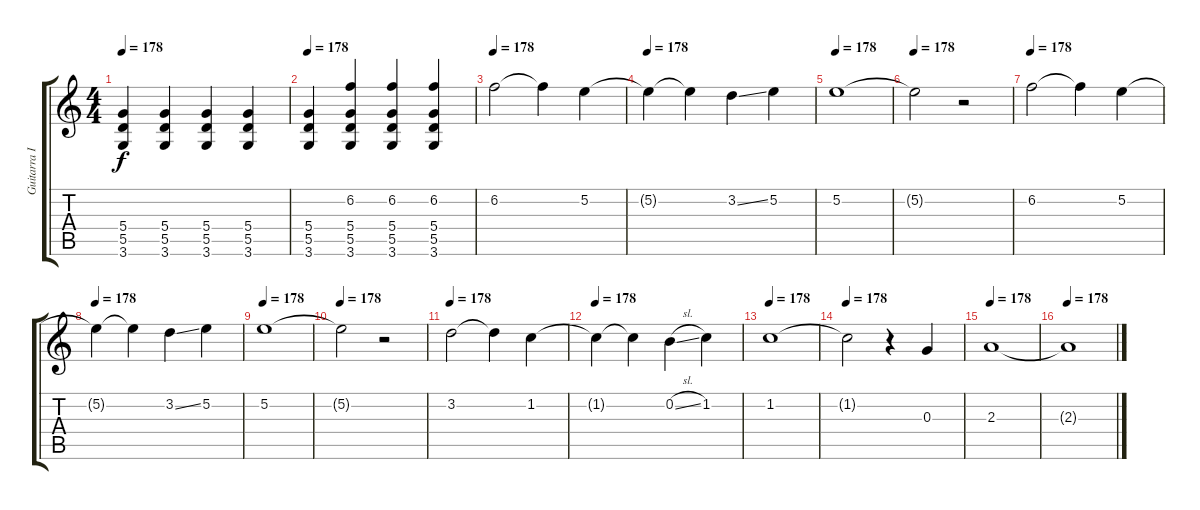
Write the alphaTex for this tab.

\track ("Guitarra I" "Guitarra I") {instrument overdrivenguitar}
\staff {score tabs}
\tuning (E4 B3 G3 D3 A2 E2) {hide}
\ts (4 4)
\tempo 178
\clef g2
\ks c
(5.4 5.5 3.6).4{dy f} (5.4 5.5 3.6).4 (5.4 5.5 3.6).4 (5.4 5.5 3.6).4 |
\tempo 178
(5.4 5.5 3.6).4 (6.2 5.4 5.5 3.6).4 (6.2 5.4 5.5 3.6).4 (6.2 5.4 5.5 3.6).4 |
\tempo 178
6.2.2 6.2{t}.4 5.2.4 |
\tempo 178
5.2{t}.4 5.2{t}.4 3.2{ss}.4 5.2.4 |
\tempo 178
5.2.1 |
\tempo 178
5.2{t}.2 r.2 |
\tempo 178
6.2.2 6.2{t}.4 5.2.4 |
\tempo 178
5.2{t}.4 5.2{t}.4 3.2{ss}.4 5.2.4 |
\tempo 178
5.2.1 |
\tempo 178
5.2{t}.2 r.2 |
\tempo 178
3.2.2 3.2{t}.4 1.2.4 |
\tempo 178
1.2{t}.4 1.2{t}.4 0.2{sl}.4 1.2.4 |
\tempo 178
1.2.1 |
\tempo 178
1.2{t}.2 r.4 0.3.4 |
\tempo 178
2.3.1{volume 0} |
\tempo 178
2.3{t}.1
